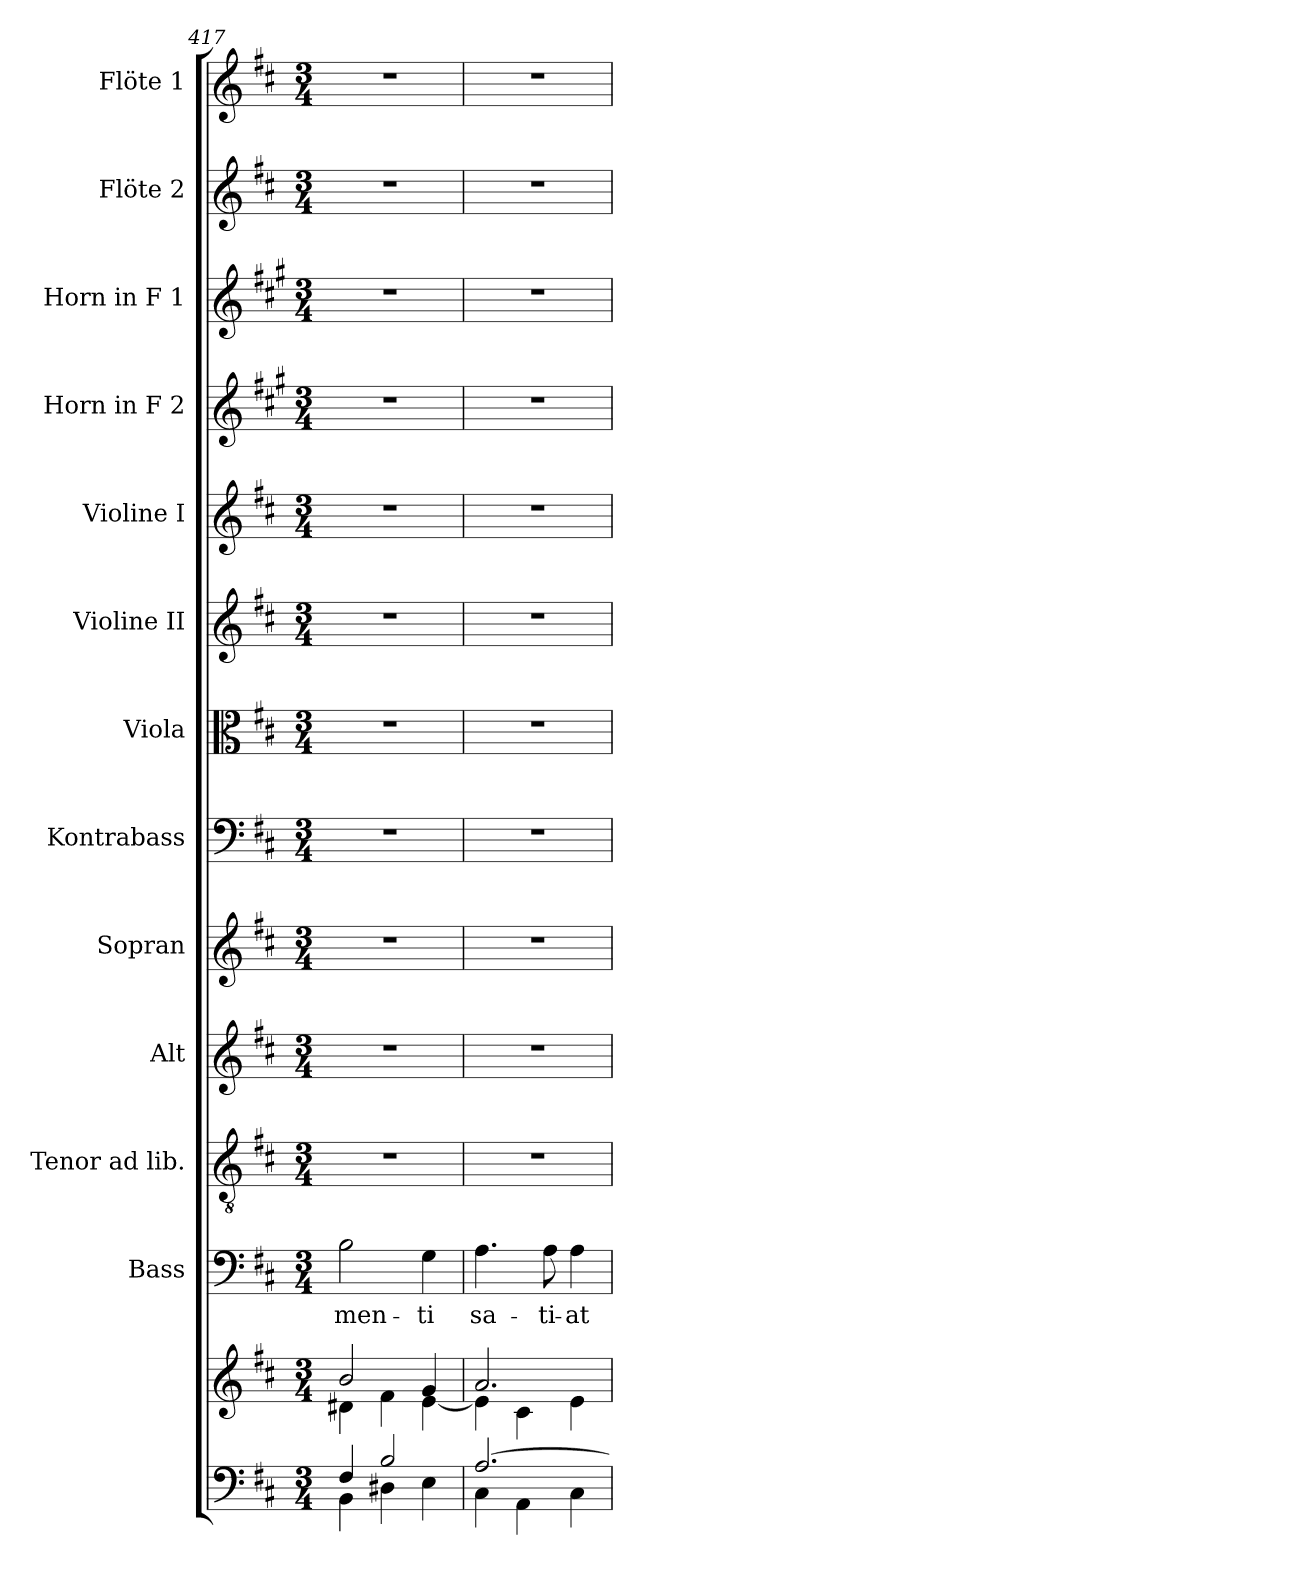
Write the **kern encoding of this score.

**kern	**kern	**kern	**text	**kern	**kern	**kern	**kern	**kern	**kern	**kern	**kern	**kern	**kern	**kern
*part13	*part13	*part12	*part12	*part11	*part10	*part9	*part8	*part7	*part6	*part5	*part4	*part3	*part2	*part1
*staff14	*staff13	*staff12	*staff12	*staff11	*staff10	*staff9	*staff8	*staff7	*staff6	*staff5	*staff4	*staff3	*staff2	*staff1
*	*	*I"Bass	*	*I"Tenor ad lib.	*I"Alt	*I"Sopran	*I"Kontrabass	*I"Viola	*I"Violine II	*I"Violine I	*I"Horn in F 2	*I"Horn in F 1	*I"Flöte 2	*I"Flöte 1
*	*	*I'B.	*	*I'T.	*I'A.	*I'S.	*I'Kb.	*I'Vla.	*I'Vl. II	*I'Vl. I	*	*	*I'Fl. 2	*I'Fl. 1
*clefF4	*clefG2	*clefF4	*	*clefGv2	*clefG2	*clefG2	*clefF4	*clefC3	*clefG2	*clefG2	*clefG2	*clefG2	*clefG2	*clefG2
*	*	*	*	*	*	*	*ITrd7c12	*	*	*	*ITrd4c7	*ITrd4c7	*	*
*k[f#c#]	*k[f#c#]	*k[f#c#]	*	*k[f#c#]	*k[f#c#]	*k[f#c#]	*k[f#c#]	*k[f#c#]	*k[f#c#]	*k[f#c#]	*k[f#c#]	*k[f#c#]	*k[f#c#]	*k[f#c#]
*D:	*D:	*D:	*	*D:	*D:	*D:	*D:	*D:	*D:	*D:	*D:	*D:	*D:	*D:
*M3/4	*M3/4	*M3/4	*	*M3/4	*M3/4	*M3/4	*M3/4	*M3/4	*M3/4	*M3/4	*M3/4	*M3/4	*M3/4	*M3/4
=417	=417	=417	=417	=417	=417	=417	=417	=417	=417	=417	=417	=417	=417	=417
*^	*^	*	*	*	*	*	*	*	*	*	*	*	*	*
!	!	!	!	!	!LO:LY:b	!	!	!	!	!	!	!	!	!	!	!
4F#/	4BB\	2b/	4d#X\	2B\	-men-	2.r	2.r	2.r	2.r	2.r	2.r	2.r	2.r	2.r	2.r	2.r
2B/	4D#X\	.	4f#\	.	.	.	.	.	.	.	.	.	.	.	.	.
!	!	!	!	!	!LO:LY:b	!	!	!	!	!	!	!	!	!	!	!
.	4E\	4g/	[<4e\	4G\	-ti	.	.	.	.	.	.	.	.	.	.	.
=418	=418	=418	=418	=418	=418	=418	=418	=418	=418	=418	=418	=418	=418	=418	=418	=418
!	!	!	!	!	!LO:LY:b	!	!	!	!	!	!	!	!	!	!	!
[>2.A/	4C#\	2.a/	4e\]	4.A\	sa-	2.r	2.r	2.r	2.r	2.r	2.r	2.r	2.r	2.r	2.r	2.r
.	4AA\	.	4c#\	.	.	.	.	.	.	.	.	.	.	.	.	.
!	!	!	!	!	!LO:LY:b	!	!	!	!	!	!	!	!	!	!	!
.	.	.	.	8A\	-ti-	.	.	.	.	.	.	.	.	.	.	.
!	!	!	!	!	!LO:LY:b	!	!	!	!	!	!	!	!	!	!	!
.	4C#\	.	4e\	4A\	-at	.	.	.	.	.	.	.	.	.	.	.
*v	*v	*	*	*	*	*	*	*	*	*	*	*	*	*	*	*
*	*v	*v	*	*	*	*	*	*	*	*	*	*	*	*	*
=	=	=	=	=	=	=	=	=	=	=	=	=	=	=
*-	*-	*-	*-	*-	*-	*-	*-	*-	*-	*-	*-	*-	*-	*-
